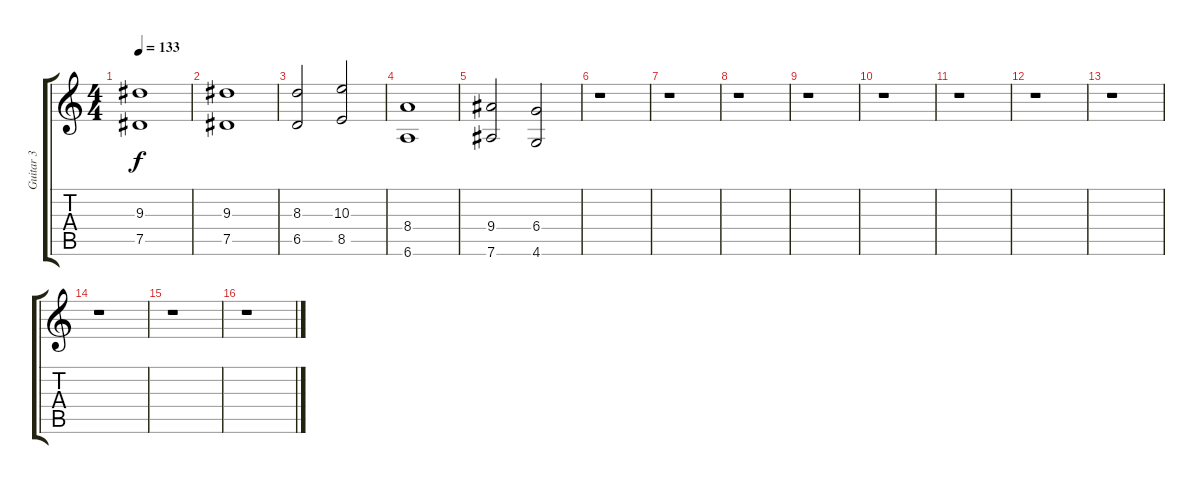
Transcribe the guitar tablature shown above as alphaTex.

\track ("Guitar 3" "Guitar 3") {instrument distortionguitar}
\staff {score tabs}
\tuning (Eb4 Bb3 Gb3 Db3 Ab2 Eb2) {hide}
\ts (4 4)
\tempo 133
\clef g2
\ks c
(9.3{t} 7.5{t}).1{dy f} |
(9.3 7.5).1 |
(8.3 6.5).2 (10.3 8.5).2 |
(8.4 6.6).1 |
(9.4 7.6).2 (6.4 4.6).2 |
\section ("" "")
r.1 |
r.1 |
r.1 |
r.1 |
r.1 |
r.1 |
r.1 |
r.1 |
\section ("" "")
r.1 |
r.1 |
r.1
